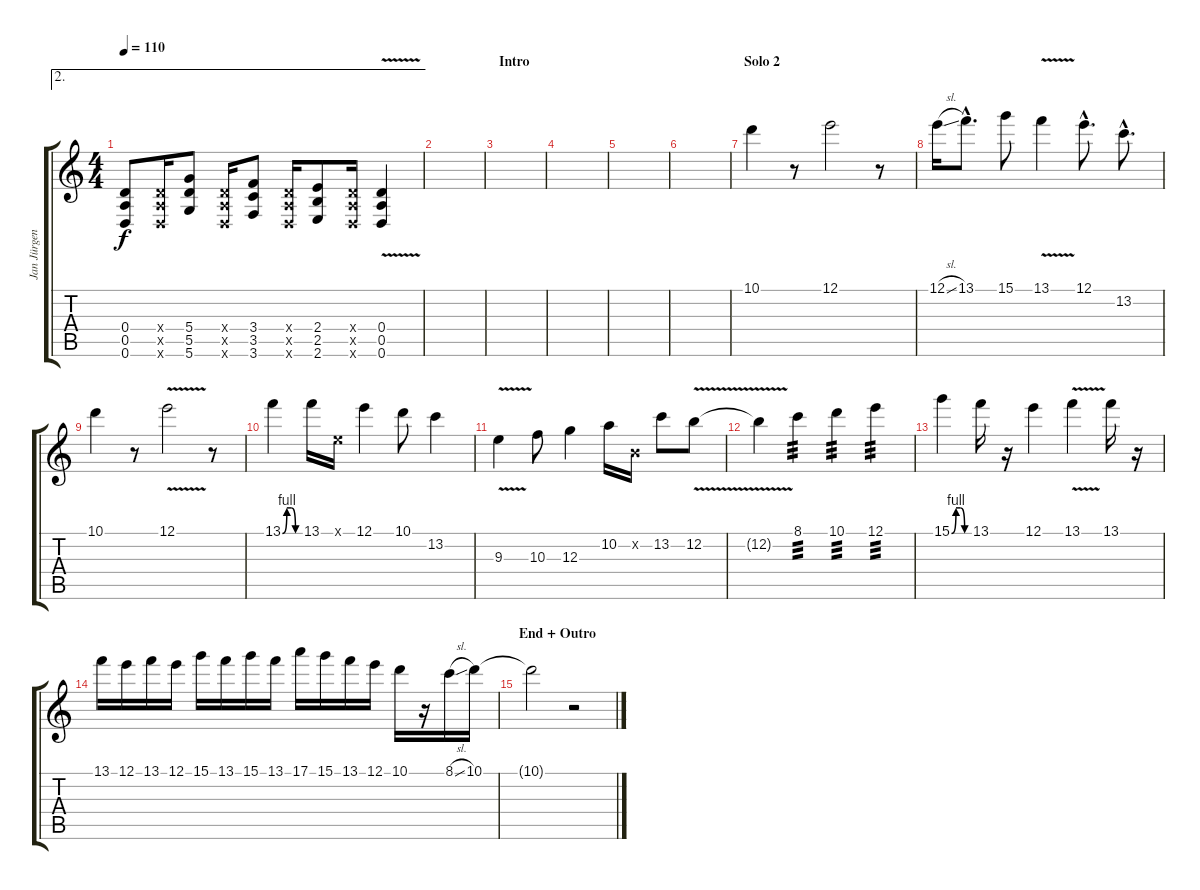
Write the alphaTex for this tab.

\track ("Jan Jürgensen" "Jan Jürgen") {instrument overdrivenguitar}
\staff {score tabs}
\tuning (E4 B3 G3 D3 A2 D2) {hide}
\ae 2
\ts (4 4)
\tempo 110
\clef g2
\ks c
(0.4 0.5 0.6).8{dy f} (0.4{x} 0.5{x} 0.6{x}).16 (5.4 5.5 5.6).8 (0.4{x} 0.5{x} 0.6{x}).16 (3.4 3.5 3.6).8 (0.4{x} 0.5{x} 0.6{x}).16 (2.4 2.5 2.6).8 (0.4{x} 0.5{x} 0.6{x}).16 (0.4{v} 0.5{v} 0.6{v}).4 |
|
\section ("" "Intro")
|
|
|
|
\section ("" "Solo 2")
10.1.4 r.8 12.1.2 r.8 |
12.1{sl}.16 13.1{hac}.8{d} 15.1.8 13.1{v}.4 12.1{hac}.8{d} 13.2{hac}.8{d} |
10.1.4 r.8 12.1{v}.2 r.8 |
13.1{be (custom 0 0 15 4 30 4 45 0 60 0)}.4 13.1.16 0.1{x}.16 12.1.4 10.1.8 13.2.4 |
9.3{v}.4 10.3.8 12.3.4 10.2.16 0.2{x}.16 13.2.8 12.2{v}.8 |
12.2{t}.4 8.1.4{tp 3} 10.1.4{tp 3} 12.1.4{tp 3} |
15.1{be (custom 0 0 15 4 30 4 45 0 60 0)}.4 13.1.16 r.16 12.1.4 13.1{v}.4 13.1.16 r.16 |
13.1.16 12.1.16 13.1.16 12.1.16 15.1.16 13.1.16 15.1.16 13.1.16 17.1.16 15.1.16 13.1.16 12.1.16 10.1.16 r.16 8.1{sl}.16 10.1.16 |
\section ("" "End + Outro")
10.1{t}.2 r.2
